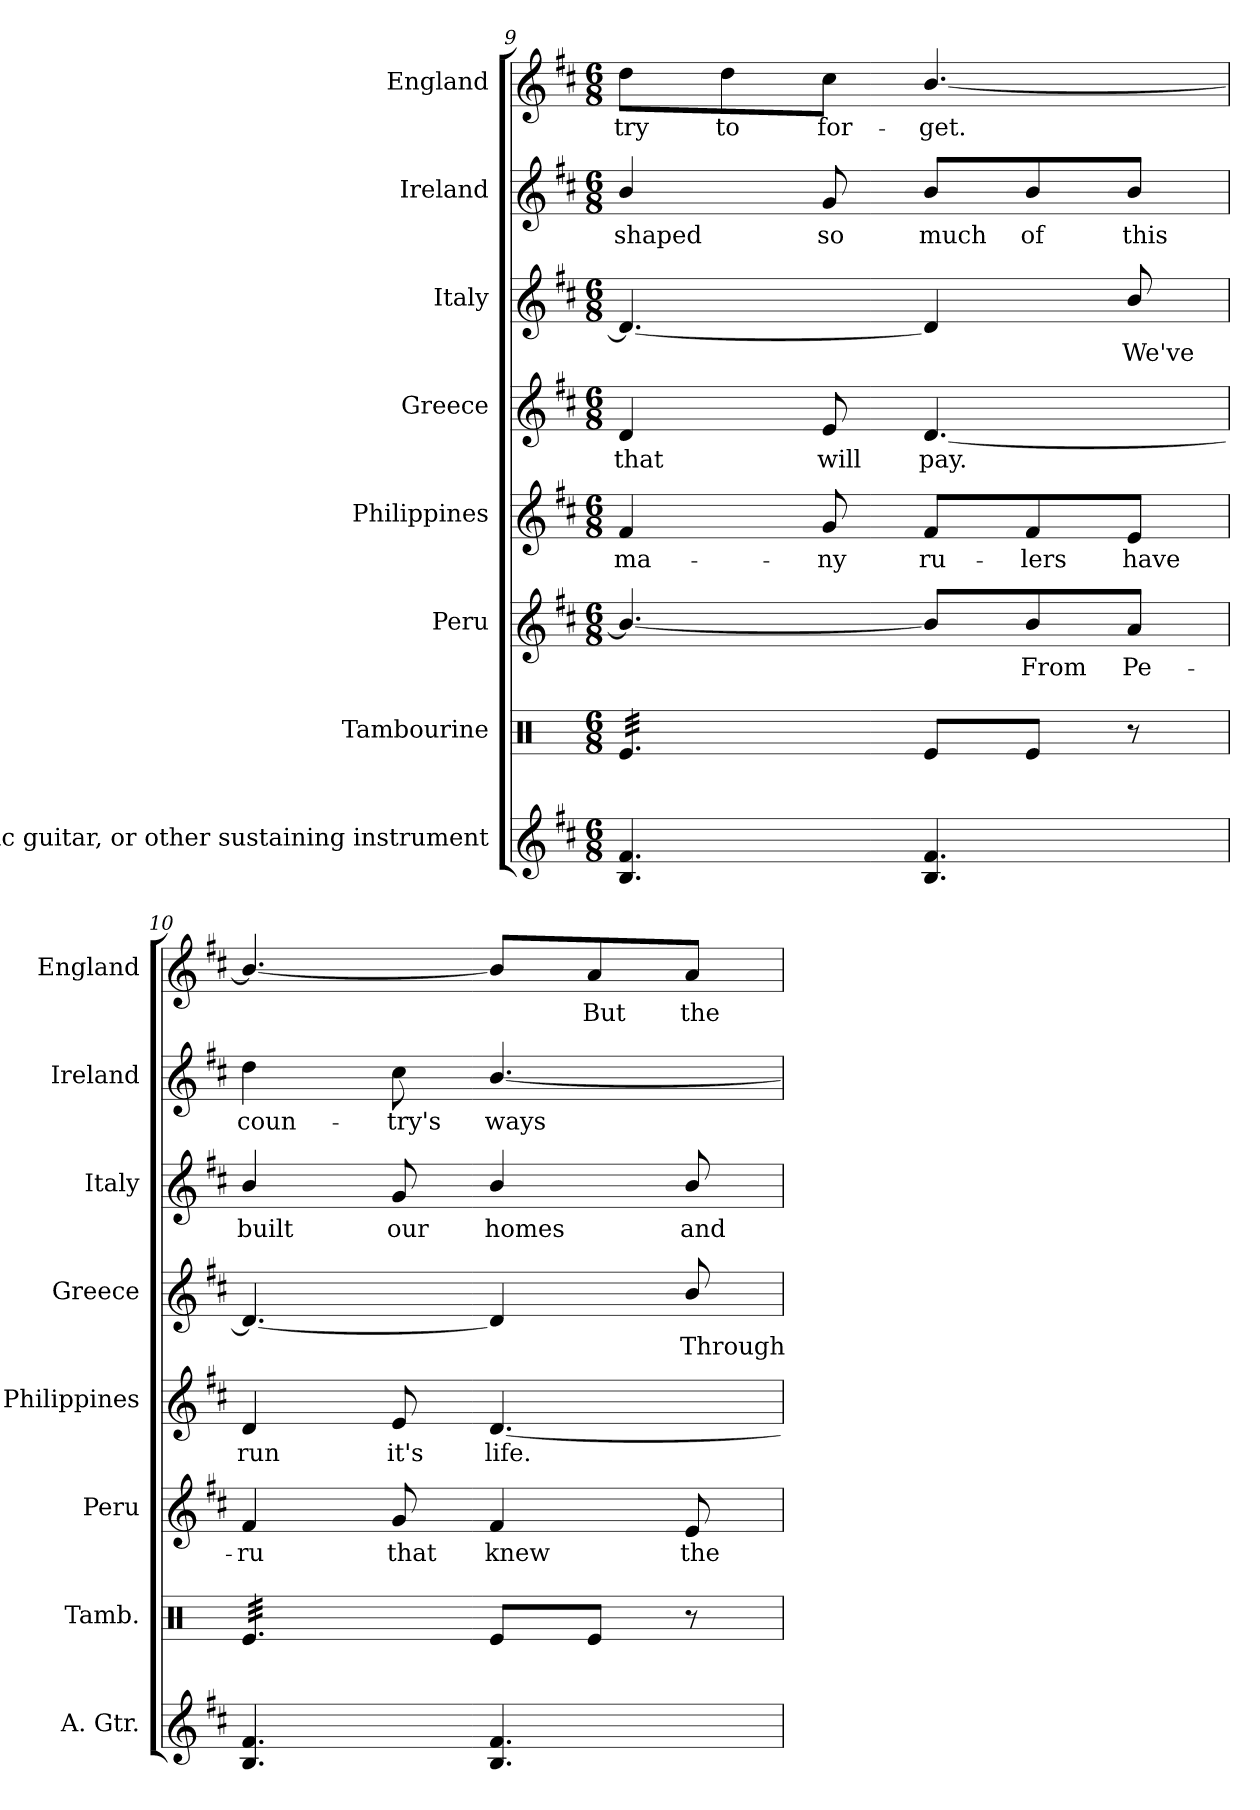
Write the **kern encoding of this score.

**kern	**kern	**kern	**text	**kern	**text	**kern	**text	**kern	**text	**kern	**text	**kern	**text
*part8	*part7	*part6	*part6	*part5	*part5	*part4	*part4	*part3	*part3	*part2	*part2	*part1	*part1
*staff8	*staff7	*staff6	*staff6	*staff5	*staff5	*staff4	*staff4	*staff3	*staff3	*staff2	*staff2	*staff1	*staff1
*I"Acoustic guitar, or other  sustaining instrument	*I"Tambourine	*I"Peru	*	*I"Philippines	*	*I"Greece	*	*I"Italy	*	*I"Ireland	*	*I"England	*
*I'A. Gtr.	*I'Tamb.	*I'Peru	*	*I'Philippines	*	*I'Greece	*	*I'Italy	*	*I'Ireland	*	*I'England	*
*clefG2	*clefX	*clefG2	*	*clefG2	*	*clefG2	*	*clefG2	*	*clefG2	*	*clefG2	*
*ITrd7c12	*	*	*	*	*	*	*	*	*	*	*	*	*
*k[f#c#]	*k[]	*k[f#c#]	*	*k[f#c#]	*	*k[f#c#]	*	*k[f#c#]	*	*k[f#c#]	*	*k[f#c#]	*
*D:	*C:	*D:	*	*D:	*	*D:	*	*D:	*	*D:	*	*D:	*
*M6/8	*M6/8	*M6/8	*	*M6/8	*	*M6/8	*	*M6/8	*	*M6/8	*	*M6/8	*
=9	=9	=9	=9	=9	=9	=9	=9	=9	=9	=9	=9	=9	=9
!	!	!	!	!	!LO:LY:b:color=#000000	!	!	!	!	!	!	!	!
!	!	!	!	!	!	!	!LO:LY:b:color=#000000	!	!	!	!	!	!
!	!	!	!	!	!	!	!	!	!	!	!LO:LY:b:color=#000000	!	!
!	!	!	!	!	!	!	!	!	!	!	!	!	!LO:LY:b:color=#000000
*	*tremolo	*	*	*	*	*	*	*	*	*	*	*	*
4.BBi/ 4.F#i	32Rei/LLL	4.bi/_	.	4f#i/	ma-	4di/	that	4.di/_	.	4bi/	shaped	8ddi\L	try
.	32Rei/	.	.	.	.	.	.	.	.	.	.	.	.
.	32Rei/	.	.	.	.	.	.	.	.	.	.	.	.
.	32Rei/	.	.	.	.	.	.	.	.	.	.	.	.
!	!	!	!	!	!	!	!	!	!	!	!	!	!LO:LY:b:color=#000000
.	32Rei/	.	.	.	.	.	.	.	.	.	.	8ddi\	to
.	32Rei/	.	.	.	.	.	.	.	.	.	.	.	.
.	32Rei/	.	.	.	.	.	.	.	.	.	.	.	.
.	32Rei/	.	.	.	.	.	.	.	.	.	.	.	.
!	!	!	!	!	!LO:LY:b:color=#000000	!	!	!	!	!	!	!	!
!	!	!	!	!	!	!	!LO:LY:b:color=#000000	!	!	!	!	!	!
!	!	!	!	!	!	!	!	!	!	!	!LO:LY:b:color=#000000	!	!
!	!	!	!	!	!	!	!	!	!	!	!	!	!LO:LY:b:color=#000000
.	32Rei/	.	.	8gi/	-ny	8ei/	will	.	.	8gi/	so	8cc#i\J	for-
.	32Rei/	.	.	.	.	.	.	.	.	.	.	.	.
.	32Rei/	.	.	.	.	.	.	.	.	.	.	.	.
.	32Rei/JJJ	.	.	.	.	.	.	.	.	.	.	.	.
*	*Xtremolo	*	*	*	*	*	*	*	*	*	*	*	*
!	!	!	!	!	!LO:LY:b:color=#000000	!	!	!	!	!	!	!	!
!	!	!	!	!	!	!	!LO:LY:b:color=#000000	!	!	!	!	!	!
!	!	!	!	!	!	!	!	!	!	!	!LO:LY:b:color=#000000	!	!
!	!	!	!	!	!	!	!	!	!	!	!	!	!LO:LY:b:color=#000000
4.BBi/ 4.F#i	8Rei/L	8bi/L]	.	8f#i/L	ru-	[4.di/	pay.	4di/]	.	8bi/L	much	[4.bi/	-get.
!	!	!	!LO:LY:b:color=#000000	!	!	!	!	!	!	!	!	!	!
!	!	!	!	!	!LO:LY:b:color=#000000	!	!	!	!	!	!	!	!
!	!	!	!	!	!	!	!	!	!	!	!LO:LY:b:color=#000000	!	!
.	8Rei/J	8bi/	From	8f#i/	-lers	.	.	.	.	8bi/	of	.	.
!	!	!	!LO:LY:b:color=#000000	!	!	!	!	!	!	!	!	!	!
!	!	!	!	!	!LO:LY:b:color=#000000	!	!	!	!	!	!	!	!
!	!	!	!	!	!	!	!	!	!LO:LY:b:color=#000000	!	!	!	!
!	!	!	!	!	!	!	!	!	!	!	!LO:LY:b:color=#000000	!	!
.	8r	8ai/J	Pe-	8ei/J	have	.	.	8bi/	We've	8bi/J	this	.	.
=10	=10	=10	=10	=10	=10	=10	=10	=10	=10	=10	=10	=10	=10
!	!	!	!LO:LY:b:color=#000000	!	!	!	!	!	!	!	!	!	!
!	!	!	!	!	!LO:LY:b:color=#000000	!	!	!	!	!	!	!	!
!	!	!	!	!	!	!	!	!	!LO:LY:b:color=#000000	!	!	!	!
!	!	!	!	!	!	!	!	!	!	!	!LO:LY:b:color=#000000	!	!
*	*tremolo	*	*	*	*	*	*	*	*	*	*	*	*
4.BBi/ 4.F#i	32Rei/LLL	4f#i/	-ru	4di/	run	4.di/_	.	4bi/	built	4ddi\	coun-	4.bi/_	.
.	32Rei/	.	.	.	.	.	.	.	.	.	.	.	.
.	32Rei/	.	.	.	.	.	.	.	.	.	.	.	.
.	32Rei/	.	.	.	.	.	.	.	.	.	.	.	.
.	32Rei/	.	.	.	.	.	.	.	.	.	.	.	.
.	32Rei/	.	.	.	.	.	.	.	.	.	.	.	.
.	32Rei/	.	.	.	.	.	.	.	.	.	.	.	.
.	32Rei/	.	.	.	.	.	.	.	.	.	.	.	.
!	!	!	!LO:LY:b:color=#000000	!	!	!	!	!	!	!	!	!	!
!	!	!	!	!	!LO:LY:b:color=#000000	!	!	!	!	!	!	!	!
!	!	!	!	!	!	!	!	!	!LO:LY:b:color=#000000	!	!	!	!
!	!	!	!	!	!	!	!	!	!	!	!LO:LY:b:color=#000000	!	!
.	32Rei/	8gi/	that	8ei/	it's	.	.	8gi/	our	8cc#i\	-try's	.	.
.	32Rei/	.	.	.	.	.	.	.	.	.	.	.	.
.	32Rei/	.	.	.	.	.	.	.	.	.	.	.	.
.	32Rei/JJJ	.	.	.	.	.	.	.	.	.	.	.	.
*	*Xtremolo	*	*	*	*	*	*	*	*	*	*	*	*
!	!	!	!LO:LY:b:color=#000000	!	!	!	!	!	!	!	!	!	!
!	!	!	!	!	!LO:LY:b:color=#000000	!	!	!	!	!	!	!	!
!	!	!	!	!	!	!	!	!	!LO:LY:b:color=#000000	!	!	!	!
!	!	!	!	!	!	!	!	!	!	!	!LO:LY:b:color=#000000	!	!
4.BBi/ 4.F#i	8Rei/L	4f#i/	knew	[4.di/	life.	4di/]	.	4bi/	homes	[4.bi/	ways	8bi/L]	.
!	!	!	!	!	!	!	!	!	!	!	!	!	!LO:LY:b:color=#000000
.	8Rei/J	.	.	.	.	.	.	.	.	.	.	8ai/	But
!	!	!	!LO:LY:b:color=#000000	!	!	!	!	!	!	!	!	!	!
!	!	!	!	!	!	!	!LO:LY:b:color=#000000	!	!	!	!	!	!
!	!	!	!	!	!	!	!	!	!LO:LY:b:color=#000000	!	!	!	!
!	!	!	!	!	!	!	!	!	!	!	!	!	!LO:LY:b:color=#000000
.	8r	8ei/	the	.	.	8bi/	Through	8bi/	and	.	.	8ai/J	the
=	=	=	=	=	=	=	=	=	=	=	=	=	=
*-	*-	*-	*-	*-	*-	*-	*-	*-	*-	*-	*-	*-	*-
